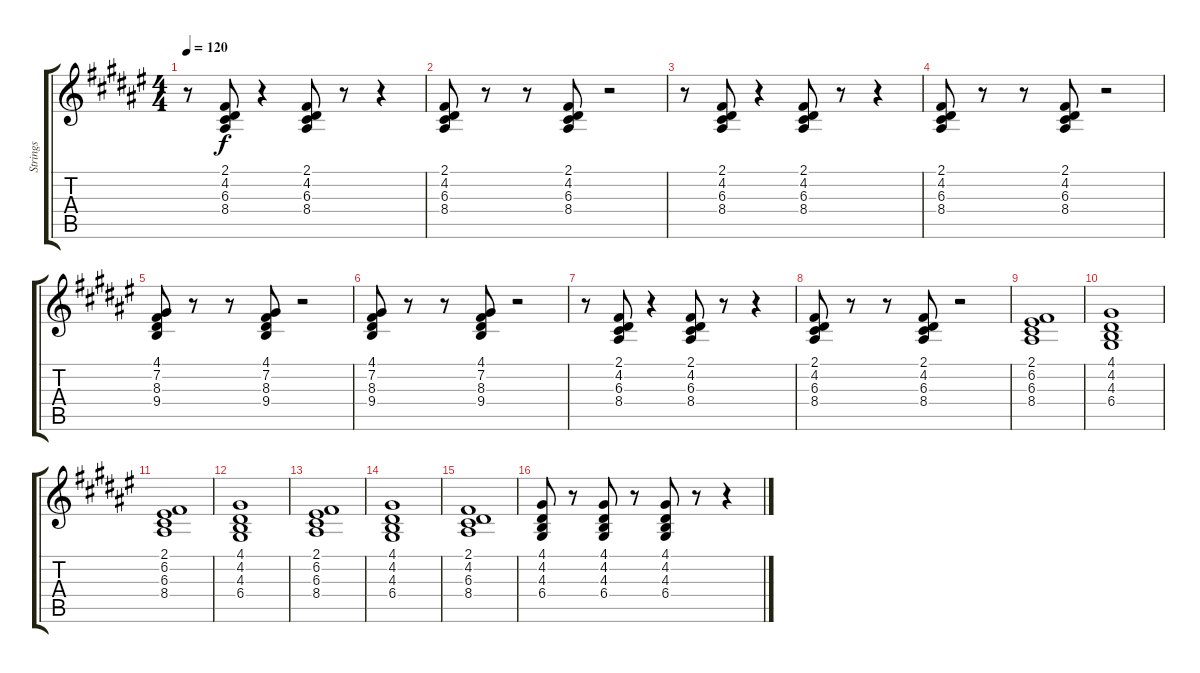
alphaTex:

\track ("Strings" "Strings") {instrument stringensemble1}
\staff {score tabs}
\tuning (E4 B3 G3 D3 A2 E2) {hide}
\ts (4 4)
\tempo 120
\clef g2
\ks f#
r.8{dy f} (2.1 4.2 6.3 8.4).8 r.4 (2.1 4.2 6.3 8.4).8 r.8 r.4 |
(2.1 4.2 6.3 8.4).8 r.8 r.8 (2.1 4.2 6.3 8.4).8 r.2 |
r.8 (2.1 4.2 6.3 8.4).8 r.4 (2.1 4.2 6.3 8.4).8 r.8 r.4 |
(2.1 4.2 6.3 8.4).8 r.8 r.8 (2.1 4.2 6.3 8.4).8 r.2 |
(4.1 7.2 8.3 9.4).8 r.8 r.8 (4.1 7.2 8.3 9.4).8 r.2 |
(4.1 7.2 8.3 9.4).8 r.8 r.8 (4.1 7.2 8.3 9.4).8 r.2 |
r.8 (2.1 4.2 6.3 8.4).8 r.4 (2.1 4.2 6.3 8.4).8 r.8 r.4 |
(2.1 4.2 6.3 8.4).8 r.8 r.8 (2.1 4.2 6.3 8.4).8 r.2 |
(2.1 6.2 6.3 8.4).1 |
(4.1 4.2 4.3 6.4).1 |
(2.1 6.2 6.3 8.4).1 |
(4.1 4.2 4.3 6.4).1 |
(2.1 6.2 6.3 8.4).1 |
(4.1 4.2 4.3 6.4).1 |
(2.1 4.2 6.3 8.4).1 |
(4.1 4.2 4.3 6.4).8 r.8 (4.1 4.2 4.3 6.4).8 r.8 (4.1 4.2 4.3 6.4).8 r.8 r.4
